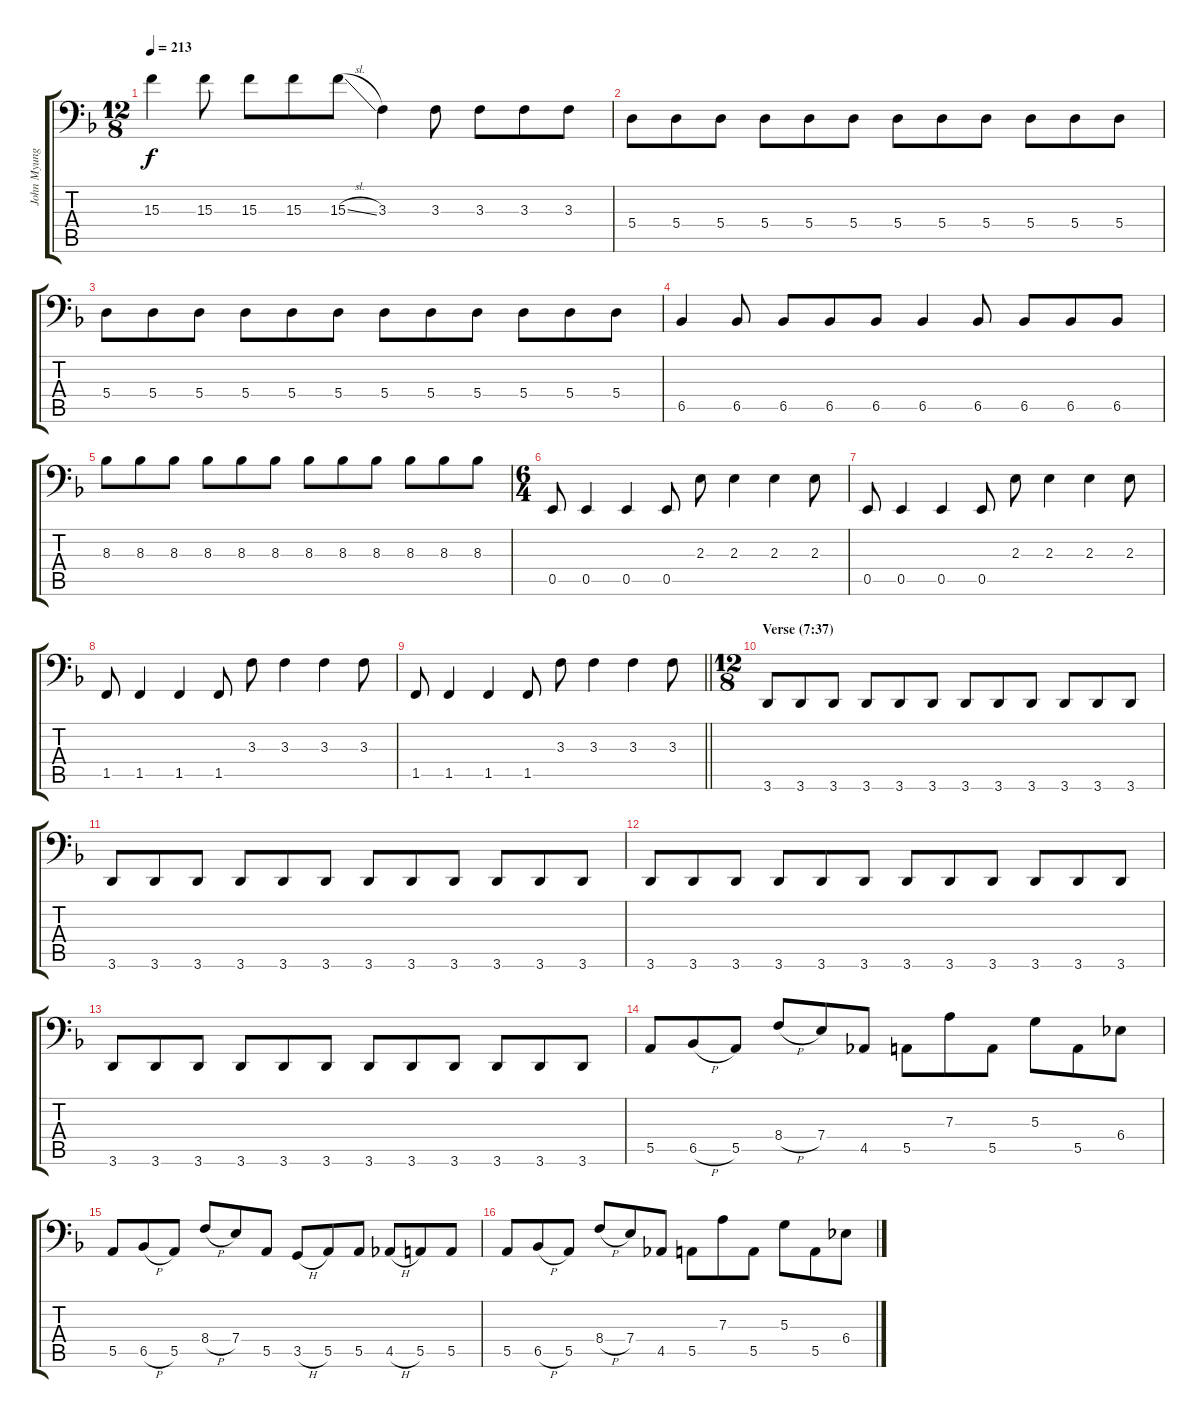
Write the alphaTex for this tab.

\track ("John Myung Bass" "John Myung") {instrument electricbassfinger}
\staff {score tabs}
\tuning (C3 G2 D2 A1 E1 B0) {hide}
\ts (12 8)
\tempo 213
\clef f4
\ks dminor
15.3.4{dy f} 15.3.8 15.3.8 15.3.8 15.3{sl}.8 3.3.4 3.3.8 3.3.8 3.3.8 3.3.8 |
5.4.8 5.4.8 5.4.8 5.4.8 5.4.8 5.4.8 5.4.8 5.4.8 5.4.8 5.4.8 5.4.8 5.4.8 |
5.4.8 5.4.8 5.4.8 5.4.8 5.4.8 5.4.8 5.4.8 5.4.8 5.4.8 5.4.8 5.4.8 5.4.8 |
6.5.4 6.5.8 6.5.8 6.5.8 6.5.8 6.5.4 6.5.8 6.5.8 6.5.8 6.5.8 |
8.3.8 8.3.8 8.3.8 8.3.8 8.3.8 8.3.8 8.3.8 8.3.8 8.3.8 8.3.8 8.3.8 8.3.8 |
\ts (6 4)
0.5.8 0.5.4 0.5.4 0.5.8 2.3.8 2.3.4 2.3.4 2.3.8 |
0.5.8 0.5.4 0.5.4 0.5.8 2.3.8 2.3.4 2.3.4 2.3.8 |
1.5.8 1.5.4 1.5.4 1.5.8 3.3.8 3.3.4 3.3.4 3.3.8 |
\barLineRight lightlight
1.5.8 1.5.4 1.5.4 1.5.8 3.3.8 3.3.4 3.3.4 3.3.8 |
\ts (12 8)
\section ("" "Verse (7:37)")
3.6.8 3.6.8 3.6.8 3.6.8 3.6.8 3.6.8 3.6.8 3.6.8 3.6.8 3.6.8 3.6.8 3.6.8 |
3.6.8 3.6.8 3.6.8 3.6.8 3.6.8 3.6.8 3.6.8 3.6.8 3.6.8 3.6.8 3.6.8 3.6.8 |
3.6.8 3.6.8 3.6.8 3.6.8 3.6.8 3.6.8 3.6.8 3.6.8 3.6.8 3.6.8 3.6.8 3.6.8 |
3.6.8 3.6.8 3.6.8 3.6.8 3.6.8 3.6.8 3.6.8 3.6.8 3.6.8 3.6.8 3.6.8 3.6.8 |
5.5.8 6.5{h}.8 5.5.8 8.4{h}.8 7.4.8 4.5.8 5.5.8 7.3.8 5.5.8 5.3.8 5.5.8 6.4.8 |
5.5.8 6.5{h}.8 5.5.8 8.4{h}.8 7.4.8 5.5.8 3.5{h}.8 5.5.8 5.5.8 4.5{h}.8 5.5.8 5.5.8 |
5.5.8 6.5{h}.8 5.5.8 8.4{h}.8 7.4.8 4.5.8 5.5.8 7.3.8 5.5.8 5.3.8 5.5.8 6.4.8
